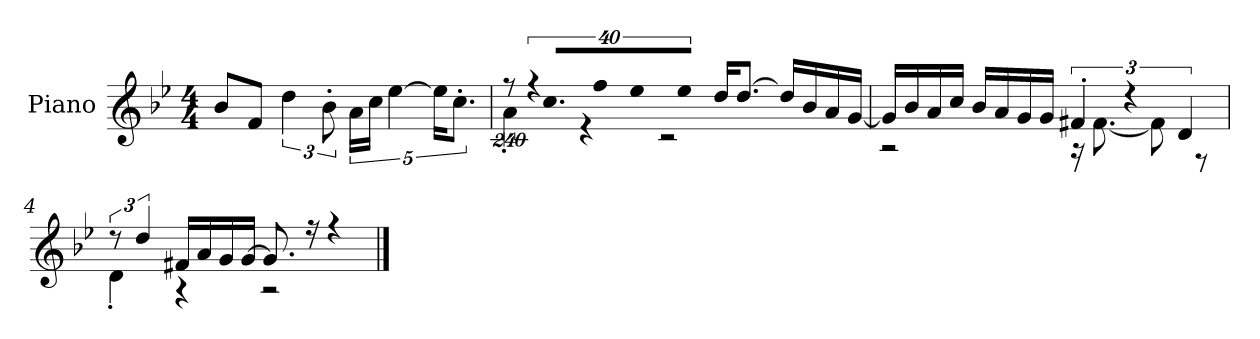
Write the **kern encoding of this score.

**kern
*part1
*staff1
*I"Piano
*I'P-no
*clefG2
*k[b-e-]
*M4/4
*MM90
=1
8b-/L
8f/J
6dd\
12b-'\
20a\LL
20cc\JJ
[5ee-\
20ee-\KL]
10.cc'\J
=2
!LO:N:vis=16
*^
1920%137r	4a'\
!LO:N:vis=32	!
640%23r	.
!LO:N:vis=16.	!
960%103cc/KL	.
!LO:N:vis=8	!
960%137ff/	.
.	4r
!LO:N:vis=16	!
1920%137ee-/L	.
!LO:N:vis=16	!
1920%137ee-/JJ	.
16dd/KL	2r
[8.dd/J	.
16dd/LL]	.
16b-/	.
16a/	.
[16g/JJ	.
=3	=3
16g/LL]	2r
16b-/	.
16a/	.
16cc/JJ	.
16b-/LL	.
16a/	.
16g/	.
16g/JJ	.
6f#X'/	16r
.	[8.f#\
6r	.
.	8f#\]
6d/	.
.	8r
!!LO:LB:g=z	!!
=4	=4
12r	4d'\
6dd/	.
16f#X/LL	4r
16a/	.
16g/	.
[16g/JJ	.
8.g/]	2r
16r	.
4r	.
*v	*v
==
*-
